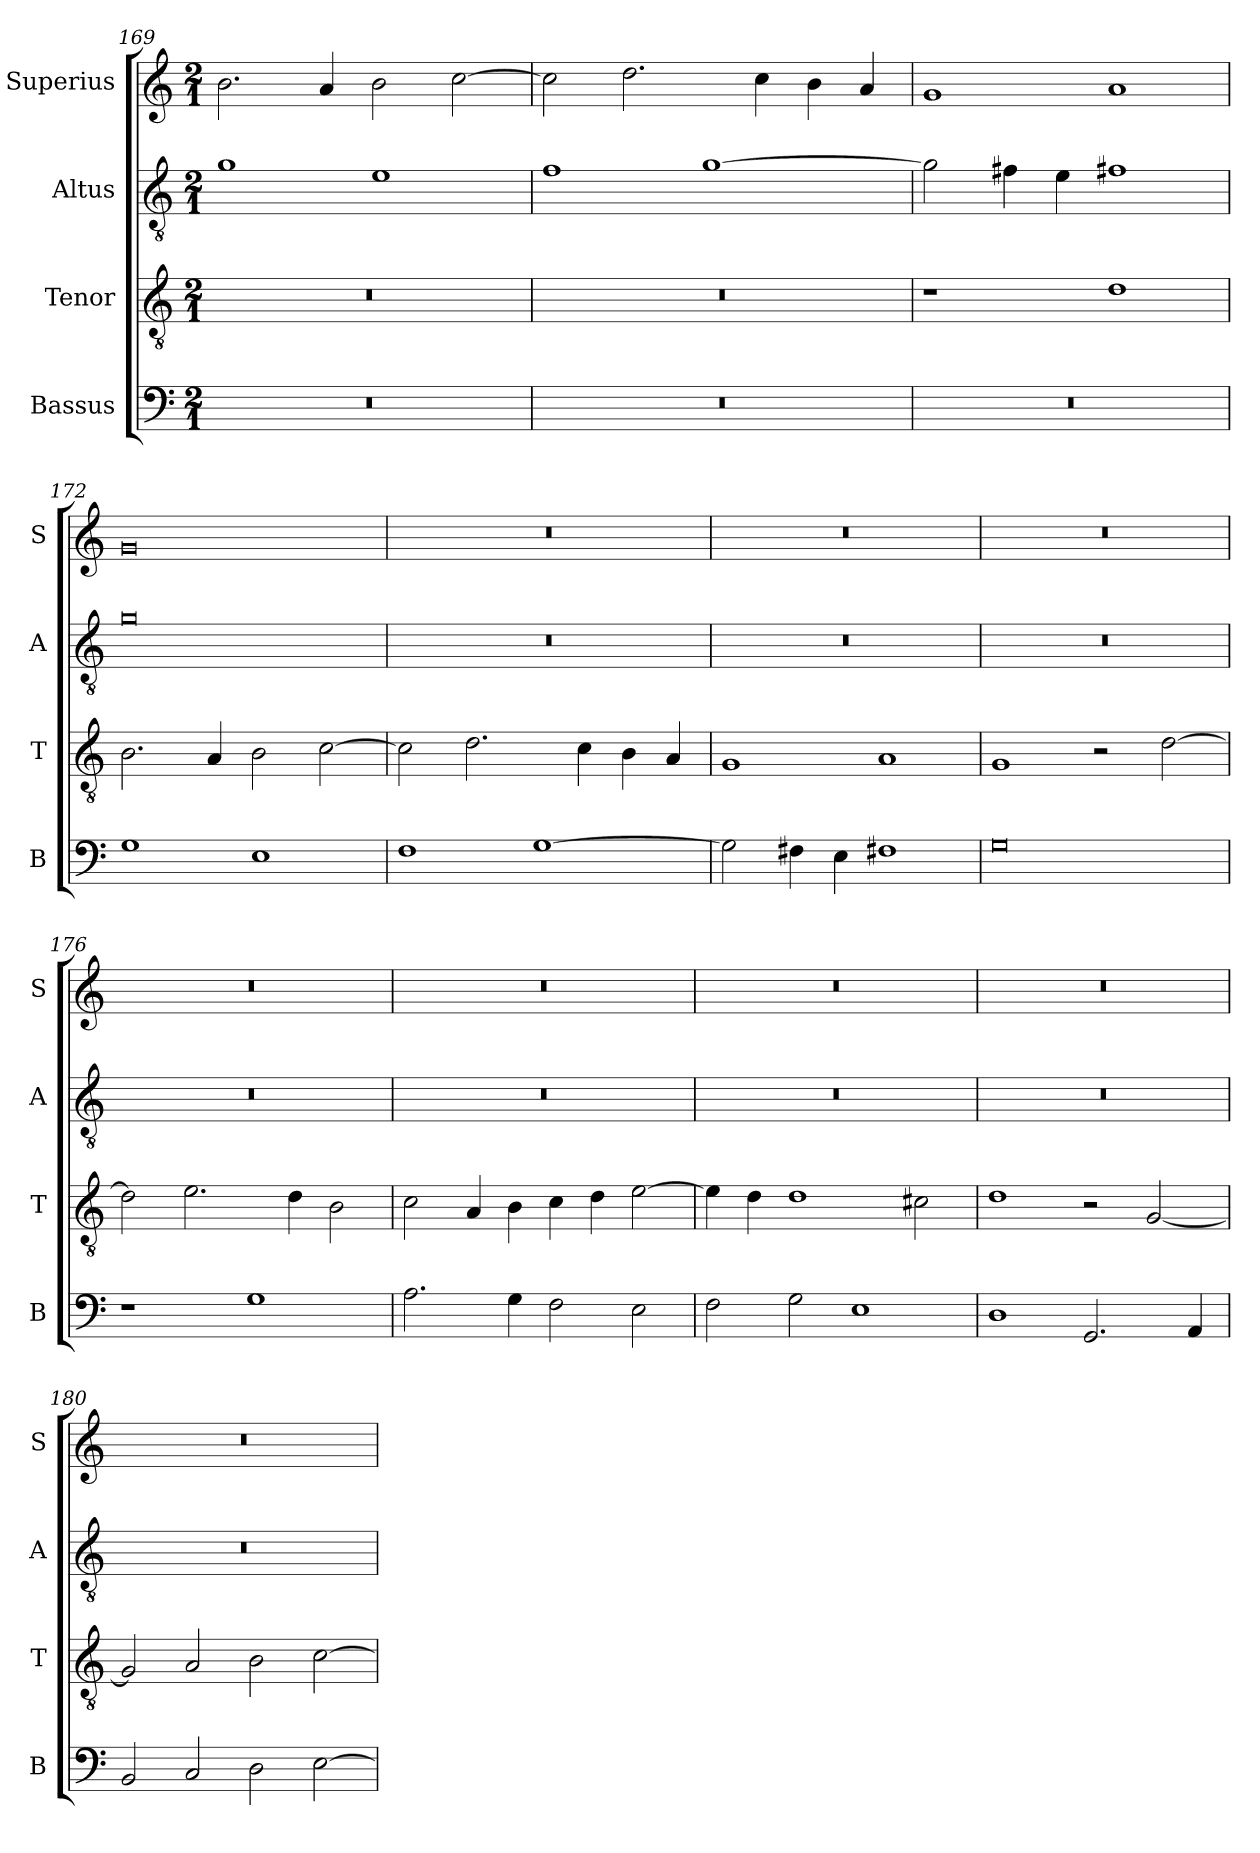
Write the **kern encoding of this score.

**kern	**kern	**kern	**kern
*part4	*part3	*part2	*part1
*staff4	*staff3	*staff2	*staff1
*I"Bassus	*I"Tenor	*I"Altus	*I"Superius
*I'B	*I'T	*I'A	*I'S
*clefF4	*clefGv2	*clefGv2	*clefG2
*k[]	*k[]	*k[]	*k[]
*M2/1	*M2/1	*M2/1	*M2/1
=169	=169	=169	=169
0r	0r	1g	2.b\
.	.	.	4a/
.	.	1e	2b\
.	.	.	[2cc\
=170	=170	=170	=170
0r	0r	1f	2cc\]
.	.	.	2.dd\
.	.	[1g	.
.	.	.	4cc\
.	.	.	4b\
.	.	.	4a/
=171	=171	=171	=171
0r	1r	2g\]	1g
.	.	4f#X\	.
.	.	4e\	.
.	1d	1f#X	1a
=172	=172	=172	=172
1G	2.B\	0g	0g
.	4A/	.	.
1E	2B\	.	.
.	[2c\	.	.
=173	=173	=173	=173
1F	2c\]	0r	0r
.	2.d\	.	.
[1G	.	.	.
.	4c\	.	.
.	4B\	.	.
.	4A/	.	.
=174	=174	=174	=174
2G\]	1G	0r	0r
4F#X\	.	.	.
4E\	.	.	.
1F#X	1A	.	.
=175	=175	=175	=175
0G	1G	0r	0r
.	2r	.	.
.	[2d\	.	.
=176	=176	=176	=176
1r	2d\]	0r	0r
.	2.e\	.	.
1G	.	.	.
.	4d\	.	.
.	2B\	.	.
=177	=177	=177	=177
2.A\	2c\	0r	0r
.	4A/	.	.
4G\	4B\	.	.
2F\	4c\	.	.
.	4d\	.	.
2E\	[2e\	.	.
=178	=178	=178	=178
2F\	4e\]	0r	0r
.	4d\	.	.
2G\	1d	.	.
1E	.	.	.
.	2c#X\	.	.
=179	=179	=179	=179
1D	1d	0r	0r
2.GG/	2r	.	.
.	[2G/	.	.
4AA/	.	.	.
=180	=180	=180	=180
2BB/	2G/]	0r	0r
2C/	2A/	.	.
2D\	2B\	.	.
[2E\	[2c\	.	.
=	=	=	=
*-	*-	*-	*-
